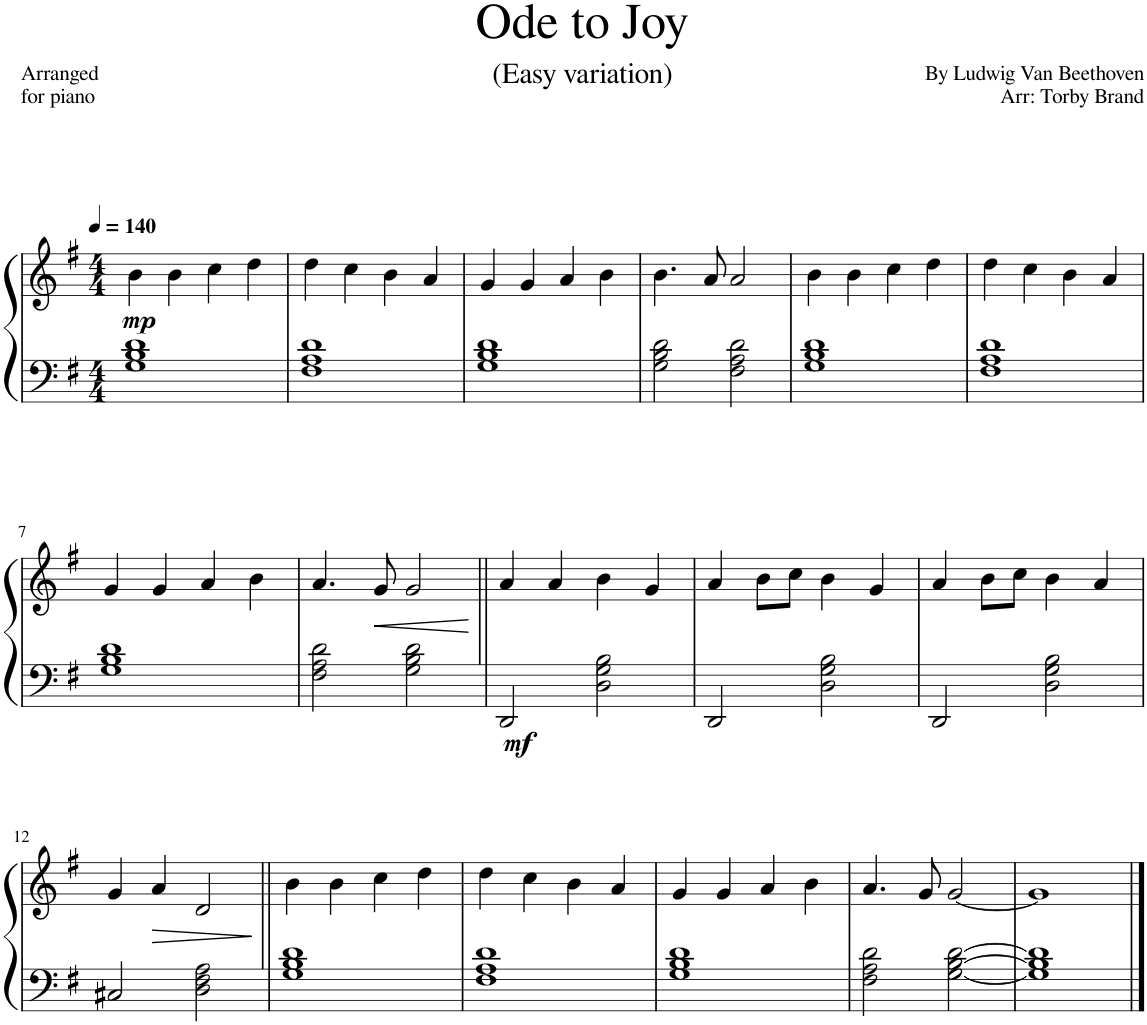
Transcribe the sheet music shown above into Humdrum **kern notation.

**kern	**kern	**dynam
*part1	*part1	*part1
*staff2	*staff1	*staff1/2
*I"Piano	*	*
*I'Pno.	*	*
*clefF4	*clefG2	*
*k[f#]	*k[f#]	*
*M4/4	*M4/4	*
*MM140	*MM140	*
=1	=1	=1
!	!	!LO:DY:b
1G 1B 1d	4b\	mp
.	4b\	.
.	4cc\	.
.	4dd\	.
=2	=2	=2
1F# 1A 1d	4dd\	.
.	4cc\	.
.	4b\	.
.	4a/	.
=3	=3	=3
1G 1B 1d	4g/	.
.	4g/	.
.	4a/	.
.	4b\	.
=4	=4	=4
2G\ 2B\ 2d\	4.b\	.
.	8a/	.
2F#\ 2A\ 2d\	2a/	.
=5	=5	=5
1G 1B 1d	4b\	.
.	4b\	.
.	4cc\	.
.	4dd\	.
=6	=6	=6
1F# 1A 1d	4dd\	.
.	4cc\	.
.	4b\	.
.	4a/	.
!!LO:LB:g=z
=7	=7	=7
1G 1B 1d	4g/	.
.	4g/	.
.	4a/	.
.	4b\	.
=8	=8	=8
2F#\ 2A\ 2d\	4.a/	.
!	!	!LO:HP:b
.	8g/	<
2G\ 2B\ 2d\	2g/	.
.	.	[
=9||	=9||	=9||
!	!	!LO:DY:b=2
2DD/	4a/	mf
.	4a/	.
2D\ 2G\ 2B\	4b\	.
.	4g/	.
=10	=10	=10
2DD/	4a/	.
.	8b\L	.
.	8cc\J	.
2D\ 2G\ 2B\	4b\	.
.	4g/	.
=11	=11	=11
2DD/	4a/	.
.	8b\L	.
.	8cc\J	.
2D\ 2G\ 2B\	4b\	.
.	4a/	.
!!LO:LB:g=z
=12	=12	=12
2C#X/	4g/	.
!	!	!LO:HP:b
.	4a/	>
2D\ 2F#\ 2A\	2d/	.
.	.	]
=13||	=13||	=13||
1G 1B 1d	4b\	.
.	4b\	.
.	4cc\	.
.	4dd\	.
=14	=14	=14
1F# 1A 1d	4dd\	.
.	4cc\	.
.	4b\	.
.	4a/	.
=15	=15	=15
1G 1B 1d	4g/	.
.	4g/	.
.	4a/	.
.	4b\	.
=16	=16	=16
2F#\ 2A\ 2d\	4.a/	.
.	8g/	.
[2G\ [2B\ [2d\	[2g/	.
=17	=17	=17
1G] 1B] 1d]	1g]	.
==	==	==
*-	*-	*-
